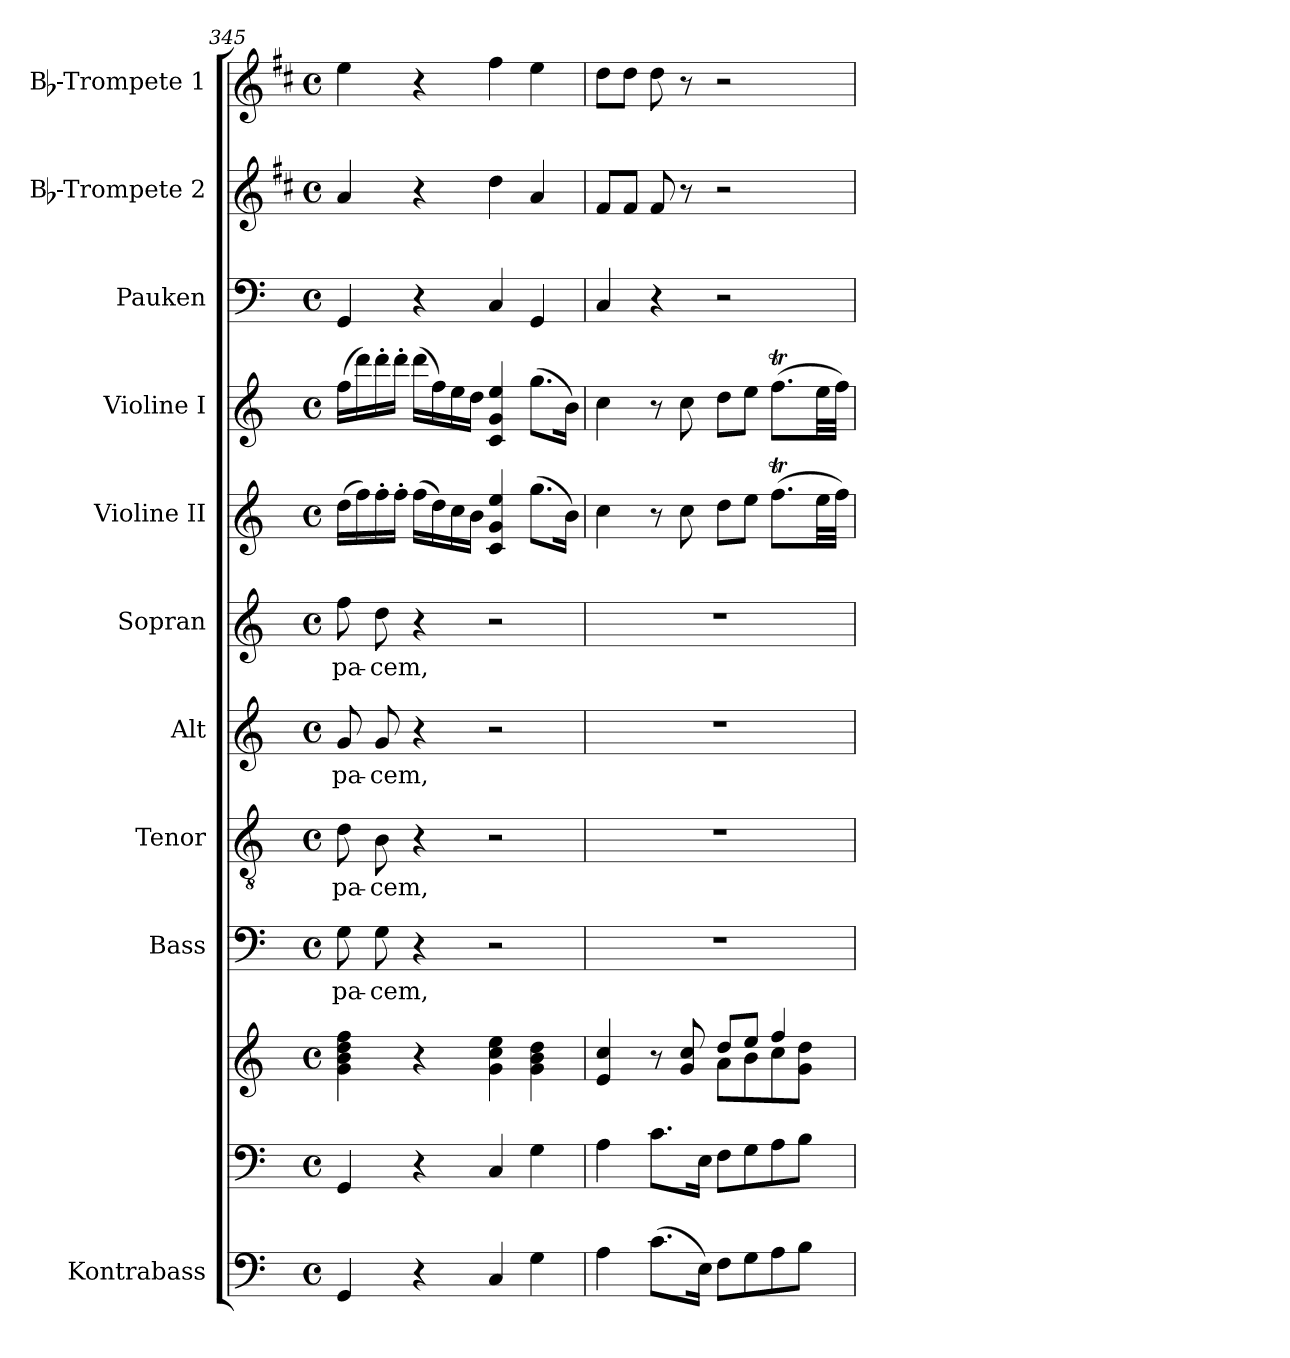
**kern	**kern	**kern	**kern	**text	**kern	**text	**kern	**text	**kern	**text	**kern	**kern	**kern	**kern	**kern
*part11	*part10	*part10	*part9	*part9	*part8	*part8	*part7	*part7	*part6	*part6	*part5	*part4	*part3	*part2	*part1
*staff12	*staff11	*staff10	*staff9	*staff9	*staff8	*staff8	*staff7	*staff7	*staff6	*staff6	*staff5	*staff4	*staff3	*staff2	*staff1
*I"Kontrabass	*	*	*I"Bass	*	*I"Tenor	*	*I"Alt	*	*I"Sopran	*	*I"Violine II	*I"Violine I	*I"Pauken	*I"Bb-Trompete 2	*I"Bb-Trompete 1
*I'Kb.	*	*	*I'B.	*	*I'T.	*	*I'A.	*	*I'S.	*	*I'Vl. II	*I'Vl. I	*I'Pk.	*I'Bb Trp. 2	*I'Bb Trp. 1
*clefF4	*clefF4	*clefG2	*clefF4	*	*clefGv2	*	*clefG2	*	*clefG2	*	*clefG2	*clefG2	*clefF4	*clefG2	*clefG2
*ITrd7c12	*	*	*	*	*	*	*	*	*	*	*	*	*	*ITrd1c2	*ITrd1c2
*k[]	*k[]	*k[]	*k[]	*	*k[]	*	*k[]	*	*k[]	*	*k[]	*k[]	*k[]	*k[]	*k[]
*C:	*C:	*C:	*C:	*	*C:	*	*C:	*	*C:	*	*C:	*C:	*C:	*C:	*C:
*M4/4	*M4/4	*M4/4	*M4/4	*	*M4/4	*	*M4/4	*	*M4/4	*	*M4/4	*M4/4	*M4/4	*M4/4	*M4/4
*met(c)	*met(c)	*met(c)	*met(c)	*	*met(c)	*	*met(c)	*	*met(c)	*	*met(c)	*met(c)	*met(c)	*met(c)	*met(c)
=345	=345	=345	=345	=345	=345	=345	=345	=345	=345	=345	=345	=345	=345	=345	=345
!	!	!	!	!LO:LY:b	!	!LO:LY:b	!	!LO:LY:b	!	!LO:LY:b	!	!	!	!	!
4GGG/	4GG/	4g\ 4b\ 4dd\ 4ff\	8G\	pa-	8d\	pa-	8g/	pa-	8ff\	pa-	(>16dd\LL	(>16ff\LL	4GG/	4g/	4dd\
.	.	.	.	.	.	.	.	.	.	.	16ff\)	16ddd\)	.	.	.
!	!	!	!	!LO:LY:b	!	!LO:LY:b	!	!LO:LY:b	!	!LO:LY:b	!	!	!	!	!
.	.	.	8G\	-cem,	8B\	-cem,	8g/	-cem,	8dd\	-cem,	16ff'>\	16ddd'>\	.	.	.
.	.	.	.	.	.	.	.	.	.	.	16ff'>\JJ	16ddd'>\JJ	.	.	.
4r	4r	4r	4r	.	4r	.	4r	.	4r	.	(>16ff\LL	(>16ddd\LL	4r	4r	4r
.	.	.	.	.	.	.	.	.	.	.	16dd\)	16ff\)	.	.	.
.	.	.	.	.	.	.	.	.	.	.	16cc\	16ee\	.	.	.
.	.	.	.	.	.	.	.	.	.	.	16b\JJ	16dd\JJ	.	.	.
4CC/	4C/	4g\ 4cc\ 4ee\	2r	.	2r	.	2r	.	2r	.	4c/ 4g/ 4ee/	4c/ 4g/ 4ee/	4C/	4cc\	4ee\
4GG\	4G\	4g\ 4b\ 4dd\	.	.	.	.	.	.	.	.	(>8.gg\L	(>8.gg\L	4GG/	4g/	4dd\
.	.	.	.	.	.	.	.	.	.	.	16b\Jk)	16b\Jk)	.	.	.
=346	=346	=346	=346	=346	=346	=346	=346	=346	=346	=346	=346	=346	=346	=346	=346
*	*	*^	*	*	*	*	*	*	*	*	*	*	*	*	*
4AA\	4A\	4e/ 4cc/	2ryy	1r	.	1r	.	1r	.	1r	.	4cc\	4cc\	4C/	8e/L	8cc\L
.	.	.	.	.	.	.	.	.	.	.	.	.	.	.	8e/J	8cc\J
(>8.C\L	8.c\L	8r	.	.	.	.	.	.	.	.	.	8r	8r	4r	8e/	8cc\
.	.	8g/ 8cc/	.	.	.	.	.	.	.	.	.	8cc\	8cc\	.	8r	8r
16EE\Jk)	16E\Jk	.	.	.	.	.	.	.	.	.	.	.	.	.	.	.
8FF\L	8F\L	8dd/L	8a\L	.	.	.	.	.	.	.	.	8dd\L	8dd\L	2r	2r	2r
8GG\	8G\	8ee/J	8b\	.	.	.	.	.	.	.	.	8ee\J	8ee\J	.	.	.
8AA\	8A\	4ff/	8cc\	.	.	.	.	.	.	.	.	(>8.ffT\L	(>8.ffT\L	.	.	.
8BB\J	8B\J	.	8g\ 8dd\J	.	.	.	.	.	.	.	.	.	.	.	.	.
.	.	.	.	.	.	.	.	.	.	.	.	32ee\LL	32ee\LL	.	.	.
.	.	.	.	.	.	.	.	.	.	.	.	32ff\JJJ)	32ff\JJJ)	.	.	.
*	*	*v	*v	*	*	*	*	*	*	*	*	*	*	*	*	*
=	=	=	=	=	=	=	=	=	=	=	=	=	=	=	=
*-	*-	*-	*-	*-	*-	*-	*-	*-	*-	*-	*-	*-	*-	*-	*-
